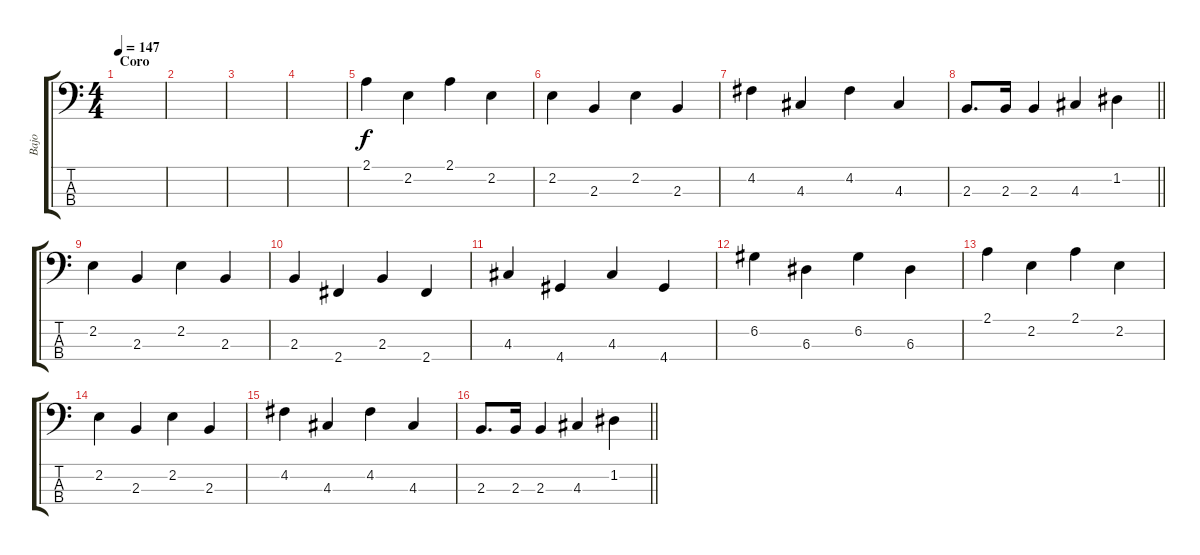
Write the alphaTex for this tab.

\track ("Bajo" "Bajo") {instrument electricbassfinger}
\staff {score tabs}
\tuning (G2 D2 A1 E1) {hide}
\ts (4 4)
\section ("" "Coro")
\tempo 147
\clef f4
\ks c
|
|
|
|
2.1.4 2.2.4 2.1.4 2.2.4 |
2.2.4 2.3.4 2.2.4 2.3.4 |
4.2.4 4.3.4 4.2.4 4.3.4 |
\barLineRight lightlight
2.3.8{d} 2.3.16 2.3.4 4.3.4 1.2.4 |
\section ("" "")
2.2.4 2.3.4 2.2.4 2.3.4 |
2.3.4 2.4.4 2.3.4 2.4.4 |
4.3.4 4.4.4 4.3.4 4.4.4 |
6.2.4 6.3.4 6.2.4 6.3.4 |
2.1.4 2.2.4 2.1.4 2.2.4 |
2.2.4 2.3.4 2.2.4 2.3.4 |
4.2.4 4.3.4 4.2.4 4.3.4 |
\barLineRight lightlight
2.3.8{d} 2.3.16 2.3.4 4.3.4 1.2.4
